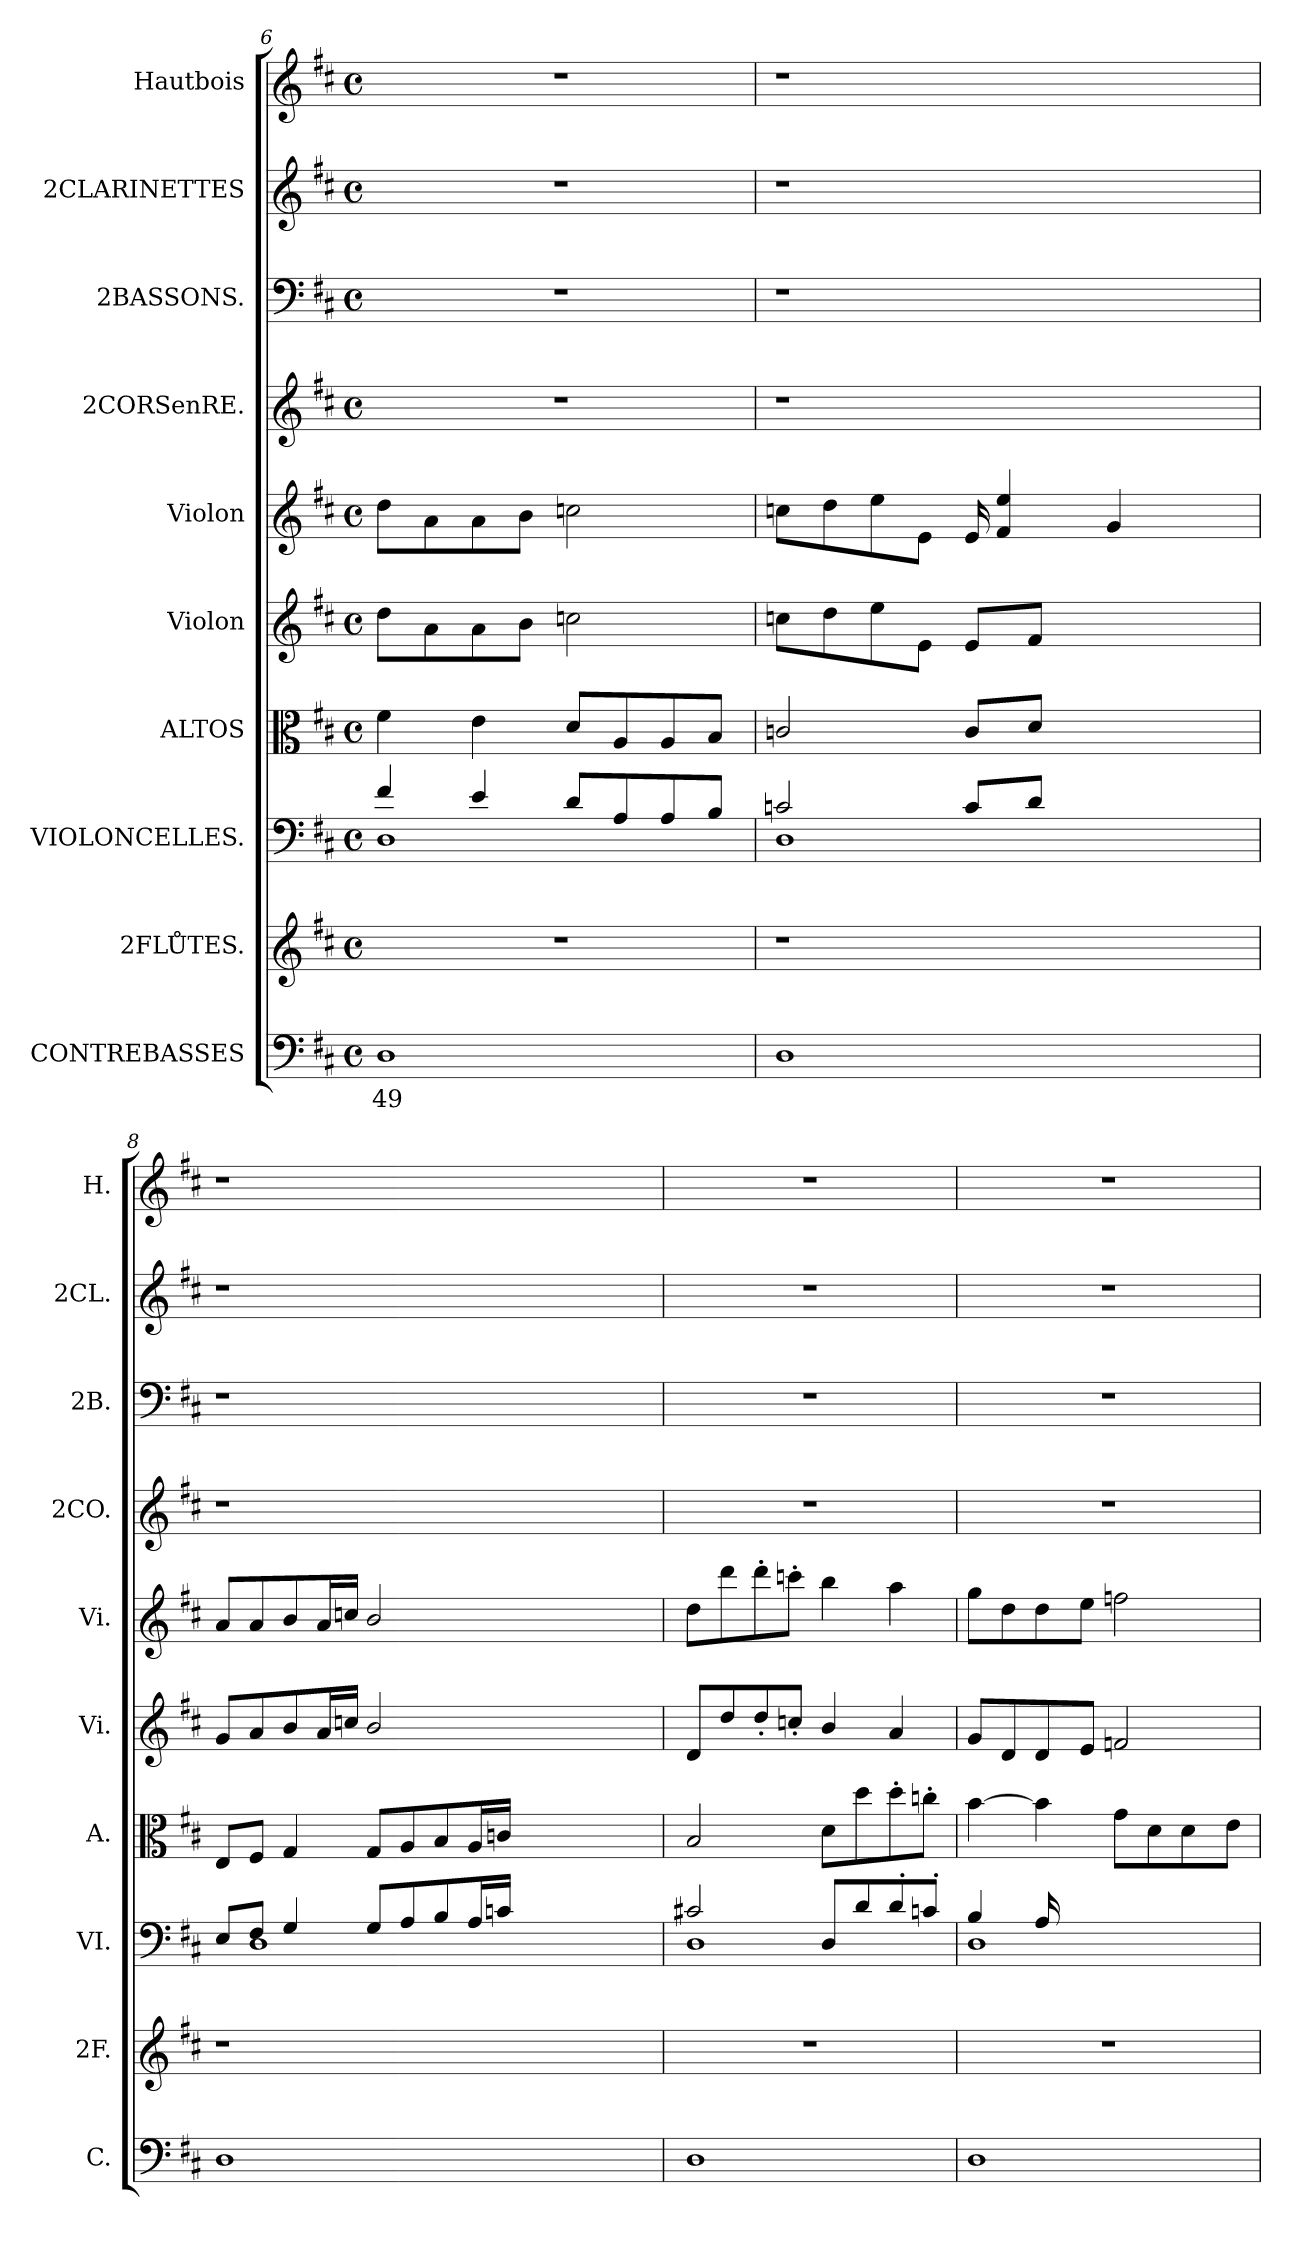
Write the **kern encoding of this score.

**kern	**text	**kern	**kern	**kern	**kern	**kern	**kern	**kern	**kern	**kern
*part10	*part10	*part9	*part8	*part7	*part6	*part5	*part4	*part3	*part2	*part1
*staff10	*staff10	*staff9	*staff8	*staff7	*staff6	*staff5	*staff4	*staff3	*staff2	*staff1
*I"CONTREBASSES	*	*I"2FLŮTES.	*I"VIOLONCELLES.	*I"ALTOS	*I"Violon	*I"Violon	*I"2CORSenRE.	*I"2BASSONS.	*I"2CLARINETTES	*I"Hautbois
*I'C.	*	*I'2F.	*I'VI.	*I'A.	*I'Vi.	*I'Vi.	*I'2CO.	*I'2B.	*I'2CL.	*I'H.
*clefF4	*	*clefG2	*clefF4	*clefC3	*clefG2	*clefG2	*clefG2	*clefF4	*clefG2	*clefG2
*k[f#c#]	*	*k[f#c#]	*k[f#c#]	*k[f#c#]	*k[f#c#]	*k[f#c#]	*k[f#c#]	*k[f#c#]	*k[f#c#]	*k[f#c#]
*M4/4	*	*M4/4	*M4/4	*M4/4	*M4/4	*M4/4	*M4/4	*M4/4	*M4/4	*M4/4
*met(c)	*	*met(c)	*met(c)	*met(c)	*met(c)	*met(c)	*met(c)	*met(c)	*met(c)	*met(c)
=6	=6	=6	=6	=6	=6	=6	=6	=6	=6	=6
*	*	*	*^	*	*	*	*	*	*	*
1Di/	49	1r	4f#i/	1Dj/	4f#i\	8ddi\L	8ddi\L	1r	1r	1r	1r
.	.	.	.	.	.	8ai\	8ai\	.	.	.	.
.	.	.	4ei/	.	4ei\	8ai\	8ai\	.	.	.	.
.	.	.	.	.	.	8bi\J	8bi\J	.	.	.	.
.	.	.	8di/L	.	8di/L	2ccni\	2ccni\	.	.	.	.
.	.	.	8Ai/	.	8Ai/	.	.	.	.	.	.
.	.	.	8Ai/	.	8Ai/	.	.	.	.	.	.
.	.	.	8Bi/J	.	8Bi/J	.	.	.	.	.	.
=7	=7	=7	=7	=7	=7	=7	=7	=7	=7	=7	=7
1Di/	.	1r	2cni/	1Dj/	2cni/	8ccni\L	8ccni\L	1r	1r	1r	1r
.	.	.	.	.	.	8ddi\	8ddi\	.	.	.	.
.	.	.	.	.	.	8eei\	8eei\	.	.	.	.
.	.	.	.	.	.	8ei\J	8ei\J	.	.	.	.
.	.	.	8ci/L	.	8ci/L	8ei/L	16ei/	.	.	.	.
.	.	.	.	.	.	.	4eei/ 4f#i/	.	.	.	.
.	.	.	8di/J	.	8di/J	8f#i/J	.	.	.	.	.
.	.	.	4ryy	.	4ryy	4ryy	.	.	.	.	.
.	.	.	.	.	.	.	4gZ/	.	.	.	.
4ryy	.	4ryy	4ryy	4ryy	4ryy	4ryy	.	4ryy	4ryy	4ryy	4ryy
.	.	.	.	.	.	.	8.ryy	.	.	.	.
=8	=8	=8	=8	=8	=8	=8	=8	=8	=8	=8	=8
1Di/	.	1r	8Ei/L	8ryy	8Ei/L	8gi/L	8ai/L	1r	1r	1r	1r
.	.	.	8F#i/J	1DV/	8F#i/J	8ai/	8ai/	.	.	.	.
.	.	.	4Gi/	.	4Gi/	8bi/	8bi/	.	.	.	.
.	.	.	.	.	.	16ai/L	16ai/L	.	.	.	.
.	.	.	.	.	.	16ccni/JJ	16ccni/JJ	.	.	.	.
.	.	.	8Gi/L	.	8Gi/L	2bi/	2bi/	.	.	.	.
.	.	.	8Ai/	.	8Ai/	.	.	.	.	.	.
.	.	.	8Bi/	.	8Bi/	.	.	.	.	.	.
.	.	.	16Ai/L	.	16Ai/L	.	.	.	.	.	.
.	.	.	16cni/JJ	.	16cni/JJ	.	.	.	.	.	.
1ryy	.	1ryy	1ryy	.	1ryy	1ryy	1ryy	1ryy	1ryy	1ryy	1ryy
.	.	.	.	2..ryy	.	.	.	.	.	.	.
=9	=9	=9	=9	=9	=9	=9	=9	=9	=9	=9	=9
1Di/	.	1r	2c#Xi/	1Dj/	2Bi/	8di/L	8ddi\L	1r	1r	1r	1r
.	.	.	.	.	.	8ddi/	8dddi\	.	.	.	.
.	.	.	.	.	.	8dd'<i/	8ddd'>i\	.	.	.	.
.	.	.	.	.	.	8ccn'<i/J	8cccn'>i\J	.	.	.	.
.	.	.	8Di/L	.	8di\L	4bi/	4bbi\	.	.	.	.
.	.	.	8di/	.	8ddi\	.	.	.	.	.	.
.	.	.	8d'<'<i/	.	8dd'>i\	4ai/	4aai\	.	.	.	.
.	.	.	8cn'<i/J	.	8ccn'>i\J	.	.	.	.	.	.
!!LO:PB:g=z
=10	=10	=10	=10	=10	=10	=10	=10	=10	=10	=10	=10
1Di/	.	1r	4Bi/	1Dj/	[4bi\	8gi/L	8ggi\L	1r	1r	1r	1r
.	.	.	.	.	.	8di/	8ddi\	.	.	.	.
.	.	.	16Ai/	.	4bi\]	8di/	8ddi\	.	.	.	.
.	.	.	2ryy	.	.	.	.	.	.	.	.
.	.	.	.	.	.	8ei/J	8eei\J	.	.	.	.
.	.	.	.	.	8gi\L	2fni/	2ffni\	.	.	.	.
.	.	.	.	.	8di\	.	.	.	.	.	.
.	.	.	.	.	8di\	.	.	.	.	.	.
.	.	.	8.ryy	.	.	.	.	.	.	.	.
.	.	.	.	.	8ei\J	.	.	.	.	.	.
*	*	*	*v	*v	*	*	*	*	*	*	*
=	=	=	=	=	=	=	=	=	=	=
*-	*-	*-	*-	*-	*-	*-	*-	*-	*-	*-
